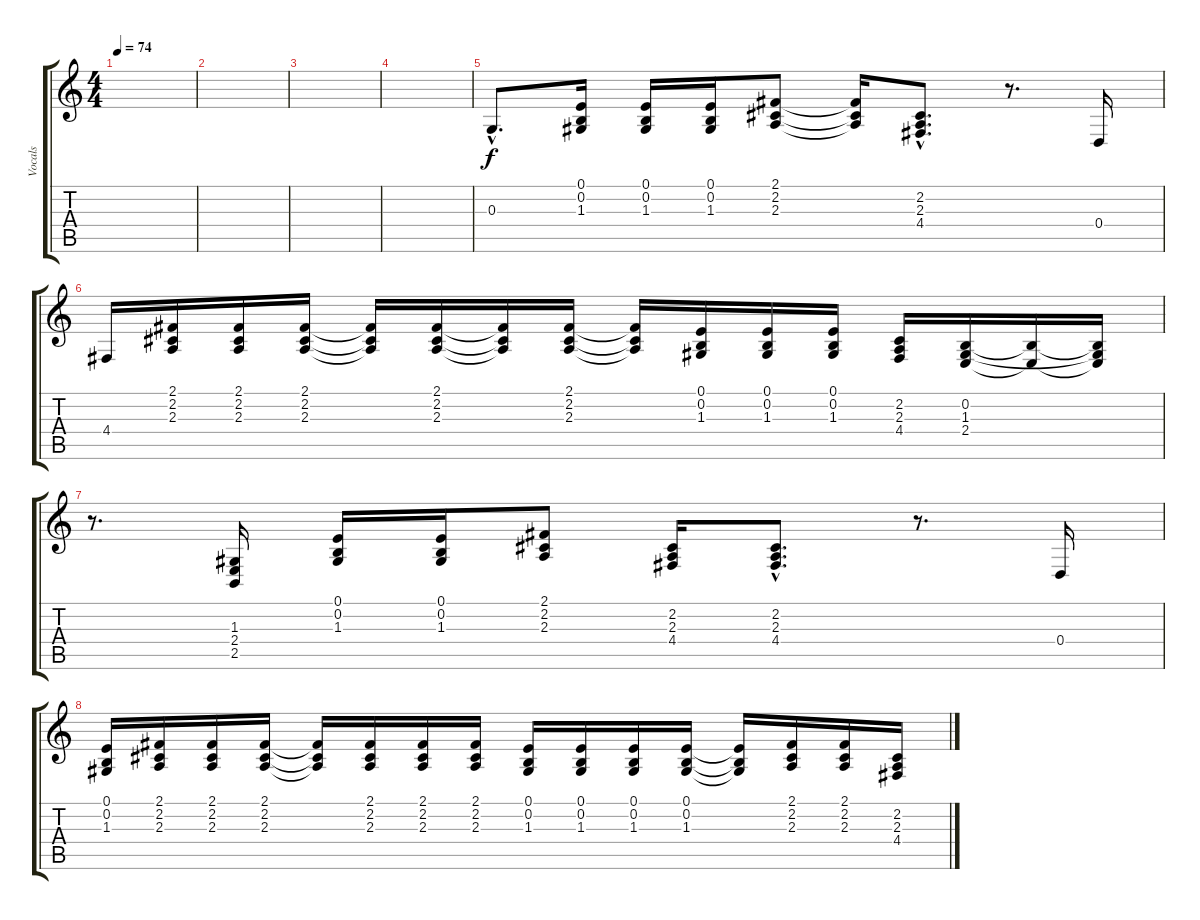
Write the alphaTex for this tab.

\track ("Vocals" "Vocals") {instrument lead1square}
\staff {score tabs}
\tuning (E4 B3 G3 D3 A2 E2) {hide}
\ts (4 4)
\tempo 74
\clef g2
\ks c
|
|
|
|
0.3{hac}.8{d} (0.1 0.2 1.3).16 (0.1 0.2 1.3).16 (0.1 0.2 1.3).16 (2.1 2.2 2.3).8 (2.1{t} 2.2{t} 2.3{t}).16 (2.2{hac} 2.3{hac} 4.4{hac}).8{d} r.8{d} 0.4.16 |
4.4.16 (2.1 2.2 2.3).16 (2.1 2.2 2.3).16 (2.1 2.2 2.3).16 (2.1{t} 2.2{t} 2.3{t}).16 (2.1 2.2 2.3).16 (2.1{t} 2.2{t} 2.3{t}).16 (2.1 2.2 2.3).16 (2.1{t} 2.2{t} 2.3{t}).16 (0.1 0.2 1.3).16 (0.1 0.2 1.3).16 (0.1 0.2 1.3).16 (2.2 2.3 4.4).16 (0.2 1.3 2.4).16 (0.2{t} 2.4{t}).16 (0.2{t} 1.3{t} 2.4{t}).16 |
r.8{d} (1.3 2.4 2.5).16 (0.1 0.2 1.3).16 (0.1 0.2 1.3).16 (2.1 2.2 2.3).8 (2.2 2.3 4.4).16 (2.2{hac} 2.3{hac} 4.4{hac}).8{d} r.8{d} 0.4.16 |
(0.1 0.2 1.3).16 (2.1 2.2 2.3).16 (2.1 2.2 2.3).16 (2.1 2.2 2.3).16 (2.1{t} 2.2{t} 2.3{t}).16 (2.1 2.2 2.3).16 (2.1 2.2 2.3).16 (2.1 2.2 2.3).16 (0.1 0.2 1.3).16 (0.1 0.2 1.3).16 (0.1 0.2 1.3).16 (0.1 0.2 1.3).16 (0.1{t} 0.2{t} 1.3{t}).16 (2.1 2.2 2.3).16 (2.1 2.2 2.3).16 (2.2 2.3 4.4).16
